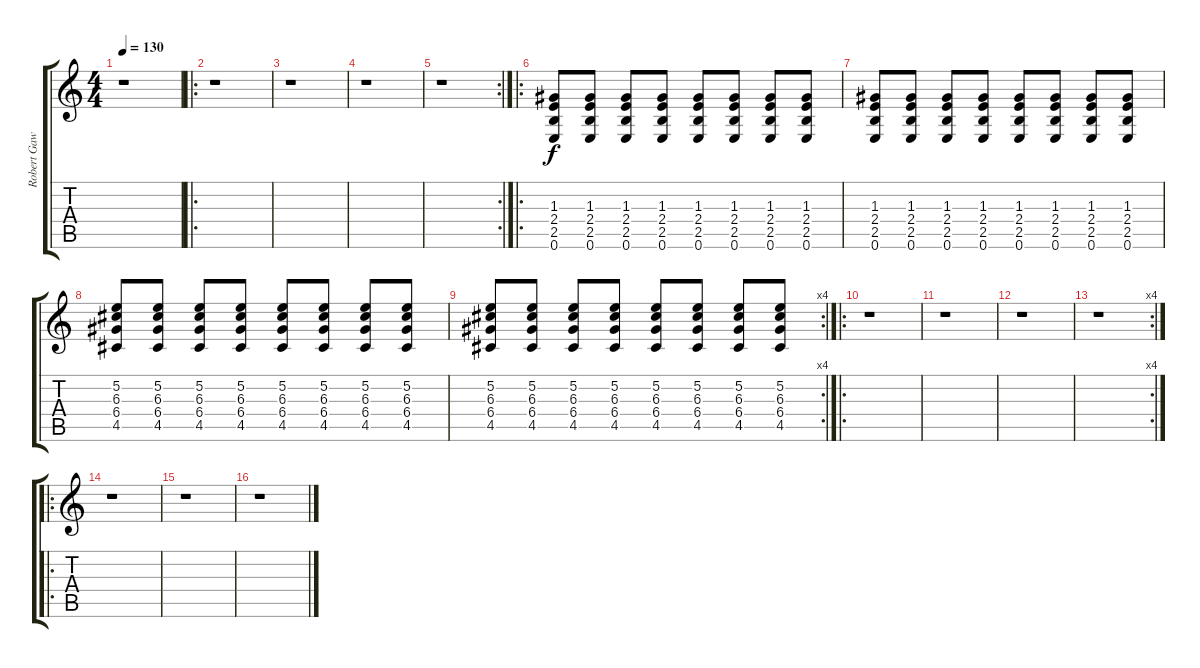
\track ("Robert Gawliñski (Clean)" "Robert Gaw") {instrument electricguitarclean}
\staff {score tabs}
\tuning (E4 B3 G3 D3 A2 E2) {hide}
\ts (4 4)
\tempo 130
\clef g2
\ks c
r.1{dy f instrument electricguitarclean} |
\ro
r.1 |
r.1 |
r.1 |
\rc 2
r.1 |
\ro
(1.3 2.4 2.5 0.6).8 (1.3 2.4 2.5 0.6).8 (1.3 2.4 2.5 0.6).8 (1.3 2.4 2.5 0.6).8 (1.3 2.4 2.5 0.6).8 (1.3 2.4 2.5 0.6).8 (1.3 2.4 2.5 0.6).8 (1.3 2.4 2.5 0.6).8 |
(1.3 2.4 2.5 0.6).8 (1.3 2.4 2.5 0.6).8 (1.3 2.4 2.5 0.6).8 (1.3 2.4 2.5 0.6).8 (1.3 2.4 2.5 0.6).8 (1.3 2.4 2.5 0.6).8 (1.3 2.4 2.5 0.6).8 (1.3 2.4 2.5 0.6).8 |
(5.2 6.3 6.4 4.5).8 (5.2 6.3 6.4 4.5).8 (5.2 6.3 6.4 4.5).8 (5.2 6.3 6.4 4.5).8 (5.2 6.3 6.4 4.5).8 (5.2 6.3 6.4 4.5).8 (5.2 6.3 6.4 4.5).8 (5.2 6.3 6.4 4.5).8 |
\rc 4
(5.2 6.3 6.4 4.5).8 (5.2 6.3 6.4 4.5).8 (5.2 6.3 6.4 4.5).8 (5.2 6.3 6.4 4.5).8 (5.2 6.3 6.4 4.5).8 (5.2 6.3 6.4 4.5).8 (5.2 6.3 6.4 4.5).8 (5.2 6.3 6.4 4.5).8 |
\ro
r.1 |
r.1 |
r.1 |
\rc 4
r.1 |
\ro
r.1 |
r.1 |
r.1
